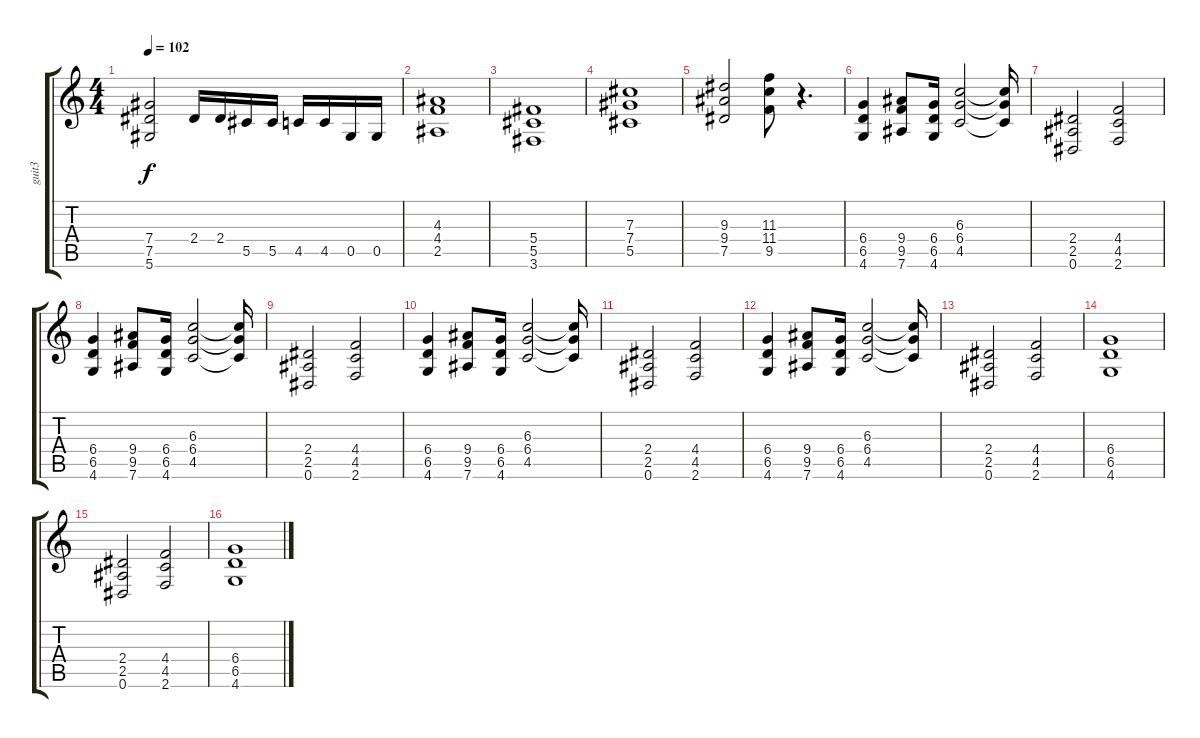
\track ("guit3" "guit3") {instrument distortionguitar}
\staff {score tabs}
\tuning (Eb4 Bb3 Gb3 Db3 Ab2 Eb2) {hide}
\ts (4 4)
\tempo 102
\clef g2
\ks c
(7.4 7.5 5.6).2{dy f} 2.4.16 2.4.16 5.5.16 5.5.16 4.5.16 4.5.16 0.5.16 0.5.16 |
(4.3 4.4 2.5).1 |
(5.4 5.5 3.6).1 |
(7.3 7.4 5.5).1 |
(9.3 9.4 7.5).2 (11.3 11.4 9.5).8 r.4{d} |
(6.4 6.5 4.6).4 (9.4 9.5 7.6).8 (6.4 6.5 4.6).16 (6.3 6.4 4.5).2 (6.3{t} 6.4{t} 4.5{t}).16 |
(2.4 2.5 0.6).2 (4.4 4.5 2.6).2 |
(6.4 6.5 4.6).4 (9.4 9.5 7.6).8 (6.4 6.5 4.6).16 (6.3 6.4 4.5).2 (6.3{t} 6.4{t} 4.5{t}).16 |
(2.4 2.5 0.6).2 (4.4 4.5 2.6).2 |
(6.4 6.5 4.6).4 (9.4 9.5 7.6).8 (6.4 6.5 4.6).16 (6.3 6.4 4.5).2 (6.3{t} 6.4{t} 4.5{t}).16 |
(2.4 2.5 0.6).2 (4.4 4.5 2.6).2 |
(6.4 6.5 4.6).4 (9.4 9.5 7.6).8 (6.4 6.5 4.6).16 (6.3 6.4 4.5).2 (6.3{t} 6.4{t} 4.5{t}).16 |
(2.4 2.5 0.6).2 (4.4 4.5 2.6).2 |
(6.4 6.5 4.6).1 |
(2.4 2.5 0.6).2 (4.4 4.5 2.6).2 |
(6.4 6.5 4.6).1
